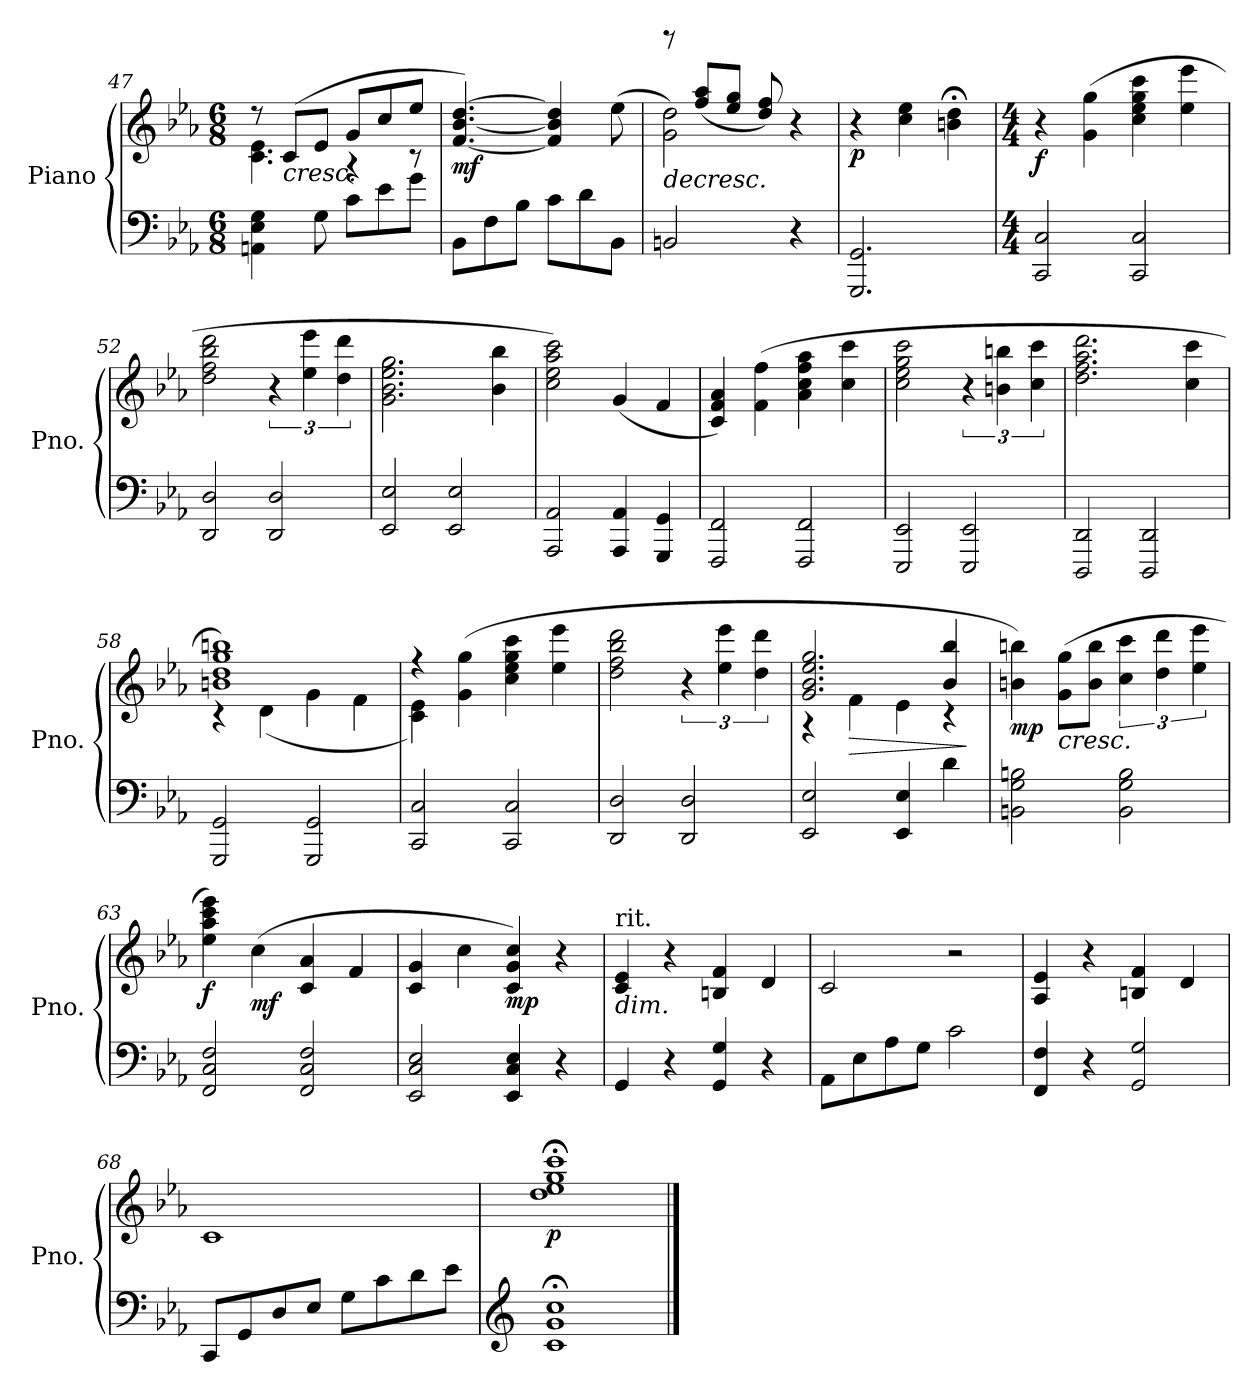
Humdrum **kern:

**kern	**kern	**dynam
*part1	*part1	*part1
*staff2	*staff1	*staff1/2
*I"Piano	*	*
*I'Pno.	*	*
*clefF4	*clefG2	*
*k[b-e-a-]	*k[b-e-a-]	*
*M6/8	*M6/8	*
=47	=47	=47
*	*^	*
4AAn\ 4E-\ 4G\	8r	4.c\ 4.e-\	.
!	!	!	!LO:HP:b
.	(8c/L	.	<
8G\	8e-/J	.	.
8c\L	8g/L	4r	.
8e-\	8cc/	.	.
8g\J	8ee-/J	8r	.
=48	=48	=48	=48
!	!	!	!LO:DY:b
*	*v	*v	*
8BB-\L	[4.f/ [4.b-/ [4.dd/)	mf
8F\	.	.
8B-\J	.	.
8c\L	4f/] 4b-/] 4dd/]	.
8d\	.	.
8BB-\J	(8ee-\	.
=49	=49	=49
!	!	!LO:HP:b
*	*^	*
2BBn/	2g\ 2dd\)	8rdddd	>
.	.	(>8ff/ 8aa-/L	.
.	.	8ee-/ 8gg/J	.
.	.	8dd/ 8ff/)	.
4r	4ryy	4r	.
*	*v	*v	*
.	.	[
=50	=50	=50
!	!	!LO:DY:b
2.GGG/ 2.GG/	4r	p
.	4cc\ 4ee-\	.
.	4bn\;< 4dd\;<	.
=51	=51	=51
*M4/4	*M4/4	*
*	*MM116	*
!	!	!LO:DY:b
2CC/ 2C/	4r	f
.	(4g\ 4gg\	.
2CC/ 2C/	4cc\ 4ee-\ 4gg\ 4ccc\	.
.	4ee-\ 4eee-\	.
=52	=52	=52
2DD/ 2D/	2dd\ 2ff\ 2bb-\ 2ddd\	.
2DD/ 2D/	6r	.
.	6ee-\ 6eee-\	.
.	6dd\ 6ddd\	.
!!LO:LB:g=z
=53	=53	=53
2EE-/ 2E-/	2.g\ 2.b-\ 2.ee-\ 2.gg\	.
2EE-/ 2E-/	.	.
.	4b-\ 4bb-\	.
=54	=54	=54
2AAA-/ 2AA-/	2cc\ 2ee-\ 2aa-\ 2ccc\)	.
4AAA-/ 4AA-/	(4g/	.
4GGG/ 4GG/	4f/	.
=55	=55	=55
2FFF/ 2FF/	4c/ 4f/ 4a-/)	.
.	(4f\ 4ff\	.
2FFF/ 2FF/	4a-\ 4cc\ 4ff\ 4aa-\	.
.	4cc\ 4ccc\	.
=56	=56	=56
2EEE-/ 2EE-/	2cc\ 2ee-\ 2gg\ 2ccc\	.
2EEE-/ 2EE-/	6r	.
.	6bn\ 6bbn\	.
.	6cc\ 6ccc\	.
=57	=57	=57
2DDD/ 2DD/	2.dd\ 2.ff\ 2.aa-\ 2.ddd\	.
2DDD/ 2DD/	.	.
.	4cc\ 4ccc\	.
=58	=58	=58
*	*^	*
2GGG/ 2GG/	1bn 1dd 1gg 1bbn)	4r	.
.	.	(4d\	.
2GGG/ 2GG/	.	4g\	.
.	.	4f\	.
=59	=59	=59	=59
2CC/ 2C/	4r	4c\ 4e-\)	.
.	(4g\ 4gg\	2.ryy	.
2CC/ 2C/	4cc\ 4ee-\ 4gg\ 4ccc\	.	.
.	4ee-\ 4eee-\	.	.
*	*v	*v	*
!!LO:PB:g=z
=60	=60	=60
2DD/ 2D/	2dd\ 2ff\ 2bb-\ 2ddd\	.
2DD/ 2D/	6r	.
.	6ee-\ 6eee-\	.
.	6dd\ 6ddd\	.
=61	=61	=61
*	*^	*
2EE-/ 2E-/	2.g/ 2.b-/ 2.ee-/ 2.gg/	4r	.
!	!	!	!LO:HP:b
.	.	4f\	>
4EE-/ 4E-/	.	4e-\	.
4d\	4b-/ 4bb-/	4r	.
*	*v	*v	*
.	.	]
=62	=62	=62
!	!	!LO:DY:b
2BBn\ 2G\ 2Bn\	4bn\ 4bbn\)	mp
!	!	!LO:HP:b
.	(8g\ 8gg\L	<
.	8b\ 8bb\J	.
2BB\ 2G\ 2B\	6cc\ 6ccc\	.
.	6dd\ 6ddd\	.
.	6ee-\ 6eee-\	.
.	.	]
=63	=63	=63
!	!	!LO:DY:b
2FF/ 2C/ 2F/	4ee-\ 4aa-\ 4ccc\ 4eee-\)	f
!	!	!LO:DY:b
.	(4cc\	mf
2FF/ 2C/ 2F/	4c/ 4a-/	.
.	4f/	.
=64	=64	=64
2EE-/ 2C/ 2E-/	4c/ 4g/	.
.	4cc\	.
!	!	!LO:DY:n=1:b
4EE-/ 4C/ 4E-/	4c/ 4g/ 4cc/)	[ mp
4r	4r	.
=65	=65	=65
!	!LO:TX:a:t=rit.	!
!	!LO:TX:b:i:t=dim.	!
4GG/	4c/ 4e-/	.
4r	4r	.
4GG/ 4G/	4Bn/ 4f/	.
4r	4d/	.
=66	=66	=66
8AA-\L	2c/	.
8E-\	.	.
8A-\	.	.
8G\J	.	.
2c\	2r	.
!!LO:LB:g=z
=67	=67	=67
4FF/ 4F/	4A-/ 4e-/	.
4r	4r	.
2GG/ 2G/	4Bn/ 4f/	.
.	4d/	.
=68	=68	=68
8CC/L	1c	.
8GG/	.	.
8D/	.	.
8E-/J	.	.
8G\L	.	.
8c\	.	.
8d\	.	.
8e-\J	.	.
=69	=69	=69
*clefG2	*	*
!	!	!LO:DY:b
1c;< 1g;< 1cc;<	1dd;< 1ee-;< 1gg;< 1ccc;<	p
==	==	==
*-	*-	*-
